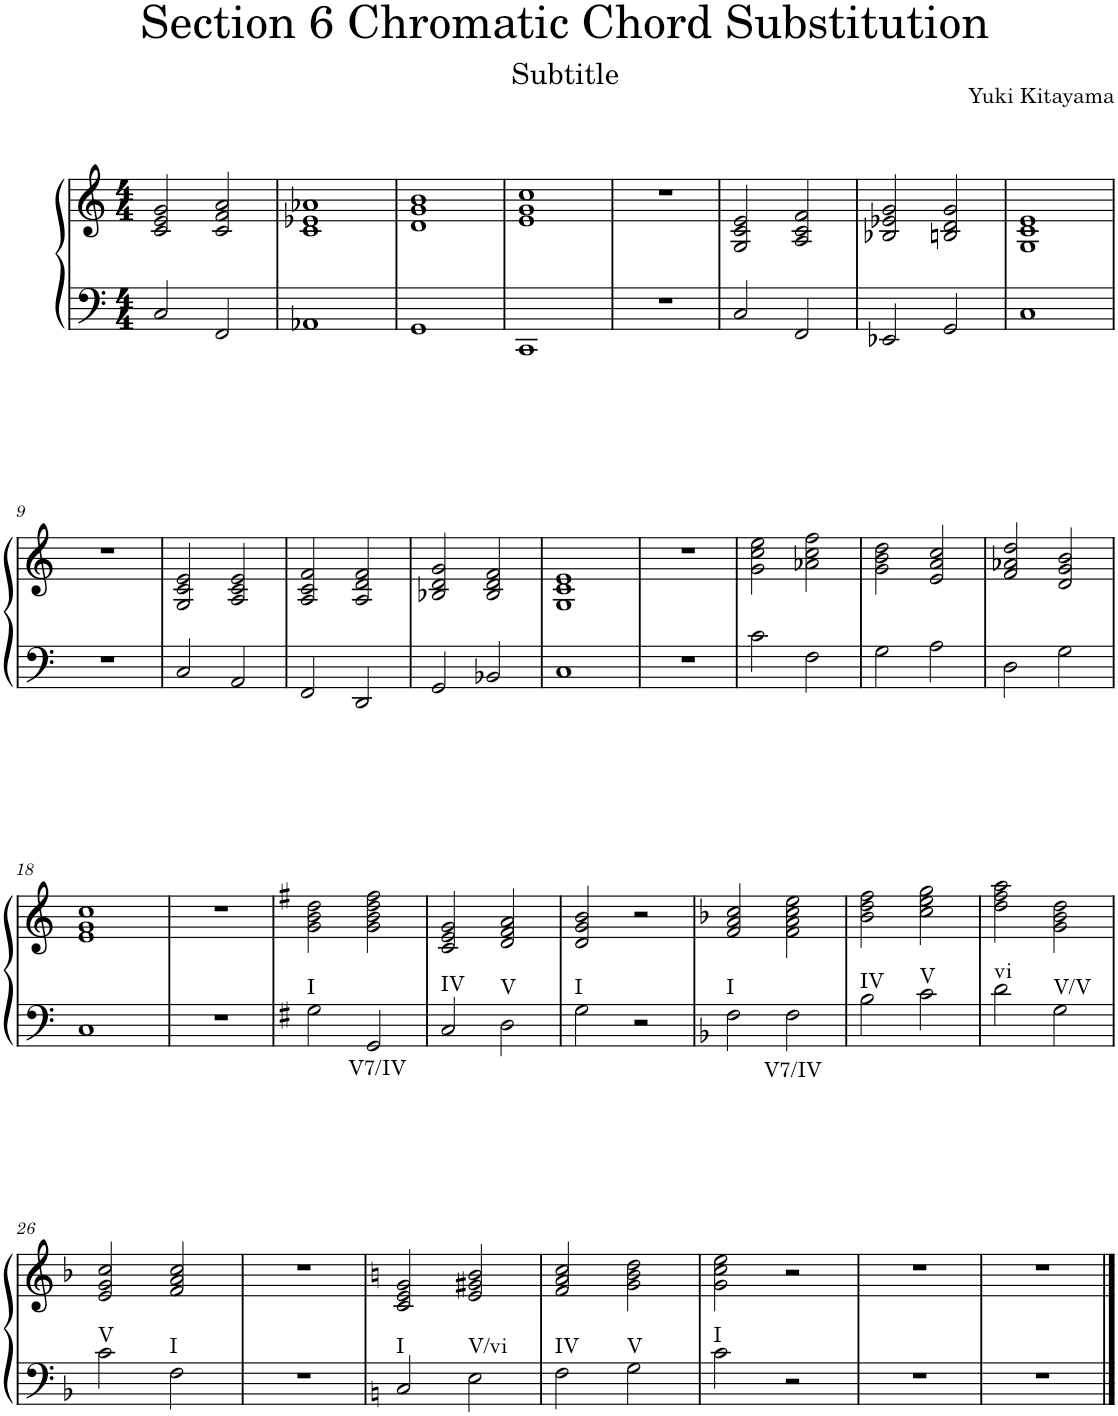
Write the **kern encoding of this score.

**kern	**kern
*part1	*part1
*staff2	*staff1
*I"Piano	*
*I'Pno.	*
*clefF4	*clefG2
*k[]	*k[]
*M4/4	*M4/4
=1	=1
2C/	2c/ 2e/ 2g/
2FF/	2c/ 2f/ 2a/
=2	=2
1AA-X	1c 1e-X 1a-X
=3	=3
1GG	1d 1g 1b
=4	=4
1CC	1e 1g 1cc
=5	=5
1r	1r
=6	=6
2C/	2G/ 2c/ 2e/
2FF/	2A/ 2c/ 2f/
=7	=7
2EE-X/	2B-X/ 2e-X/ 2g/
2GG/	2Bn/ 2d/ 2g/
=8	=8
1C	1G 1c 1e
!!LO:LB:g=z
=9	=9
1r	1r
=10	=10
2C/	2G/ 2c/ 2e/
2AA/	2A/ 2c/ 2e/
=11	=11
2FF/	2A/ 2c/ 2f/
2DD/	2A/ 2d/ 2f/
=12	=12
2GG/	2B-X/ 2d/ 2g/
2BB-X/	2B-/ 2d/ 2f/
=13	=13
1C	1G 1c 1e
=14	=14
1r	1r
=15	=15
2c\	2g\ 2cc\ 2ee\
2F\	2a-X\ 2cc\ 2ff\
=16	=16
2G\	2g\ 2b\ 2dd\
2A\	2e/ 2a/ 2cc/
=17	=17
2D\	2f/ 2a-X/ 2dd/
2G\	2d/ 2g/ 2b/
!!LO:LB:g=z
=18	=18
1C	1e 1g 1cc
=19	=19
1r	1r
=20	=20
*k[f#]	*k[f#]
!LO:TX:a:t=I	!
2G\	2g\ 2b\ 2dd\
!LO:TX:b:t=V7/IV	!
2GG/	2g\ 2b\ 2dd\ 2ff#\
=21	=21
!LO:TX:a:t=IV	!
2C/	2c/ 2e/ 2g/
!LO:TX:a:t=V	!
2D\	2d/ 2f#/ 2a/
=22	=22
!LO:TX:a:t=I	!
2G\	2d/ 2g/ 2b/
2r	2r
=23	=23
*k[b-]	*k[b-]
!LO:TX:a:t=I	!
2F\	2f/ 2a/ 2cc/
!LO:TX:b:t=V7/IV	!
2F\	2f\ 2a\ 2cc\ 2ee\
=24	=24
!LO:TX:a:t=IV	!
2B-\	2b-\ 2dd\ 2ff\
!LO:TX:a:t=V	!
2c\	2cc\ 2ee\ 2gg\
=25	=25
!LO:TX:a:t=vi	!
2d\	2dd\ 2ff\ 2aa\
!LO:TX:a:t=V/V	!
2G\	2g\ 2b-\ 2dd\
!!LO:LB:g=z
=26	=26
!LO:TX:a:t=V	!
2c\	2e/ 2g/ 2cc/
!LO:TX:a:t=I	!
2F\	2f/ 2a/ 2cc/
=27	=27
1r	1r
=28	=28
*k[]	*k[]
!LO:TX:a:t=I	!
2C/	2c/ 2e/ 2g/
!LO:TX:a:t=V/vi	!
2E\	2e/ 2g#X/ 2b/
=29	=29
!LO:TX:a:t=IV	!
2F\	2f/ 2a/ 2cc/
!LO:TX:a:t=V	!
2G\	2g\ 2b\ 2dd\
=30	=30
!LO:TX:a:t=I	!
2c\	2g\ 2cc\ 2ee\
2r	2r
=31	=31
1r	1r
=32	=32
1r	1r
==	==
*-	*-
